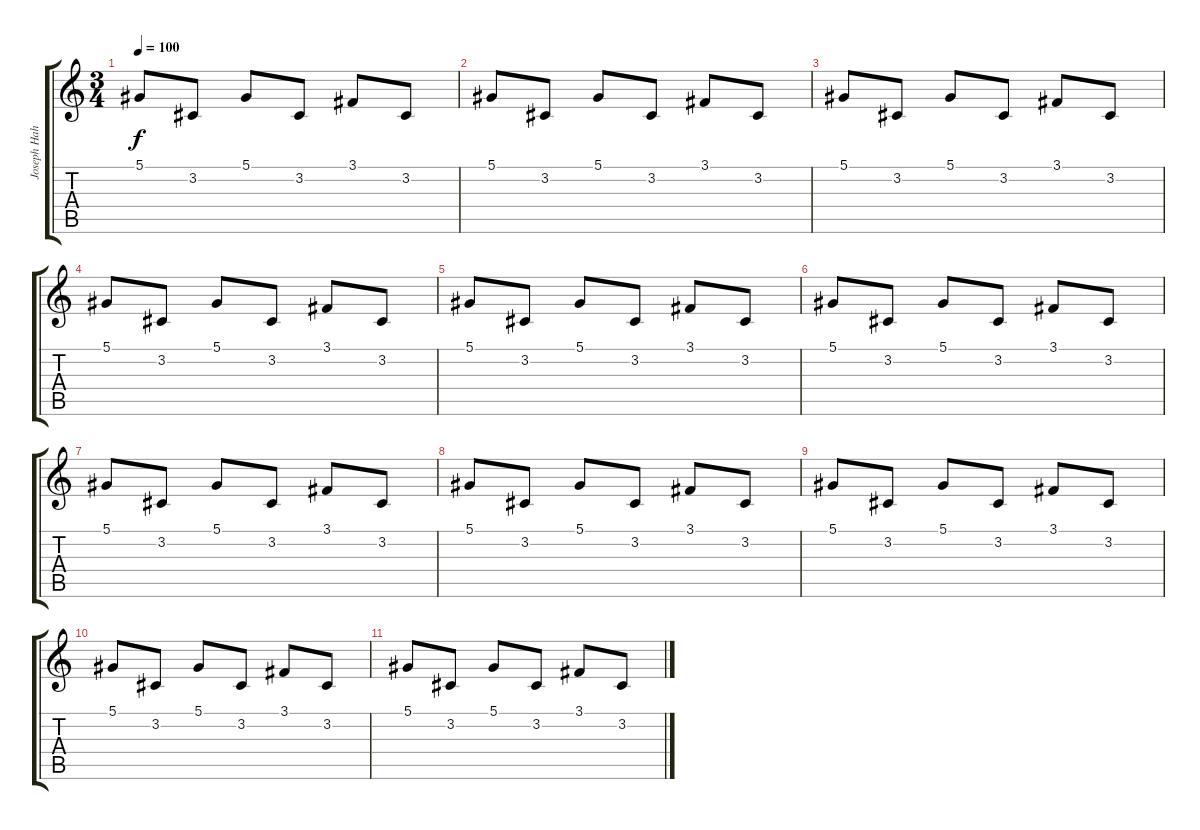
\track ("Joseph Hahn (Sampler 2)" "Joseph Hah") {instrument lead5charang}
\staff {score tabs}
\tuning (Eb4 Bb3 Gb3 Db3 Ab2 Db2) {hide}
\ts (3 4)
\tempo 100
\clef g2
\ks c
5.1.8{dy f} 3.2.8 5.1.8 3.2.8 3.1.8 3.2.8 |
5.1.8 3.2.8 5.1.8 3.2.8 3.1.8 3.2.8 |
5.1.8 3.2.8 5.1.8 3.2.8 3.1.8 3.2.8 |
5.1.8 3.2.8 5.1.8 3.2.8 3.1.8 3.2.8 |
5.1.8 3.2.8 5.1.8 3.2.8 3.1.8 3.2.8 |
5.1.8 3.2.8 5.1.8 3.2.8 3.1.8 3.2.8 |
5.1.8 3.2.8 5.1.8 3.2.8 3.1.8 3.2.8 |
5.1.8 3.2.8 5.1.8 3.2.8 3.1.8 3.2.8 |
5.1.8 3.2.8 5.1.8 3.2.8 3.1.8 3.2.8 |
5.1.8 3.2.8 5.1.8 3.2.8 3.1.8 3.2.8 |
5.1.8 3.2.8 5.1.8 3.2.8 3.1.8 3.2.8
